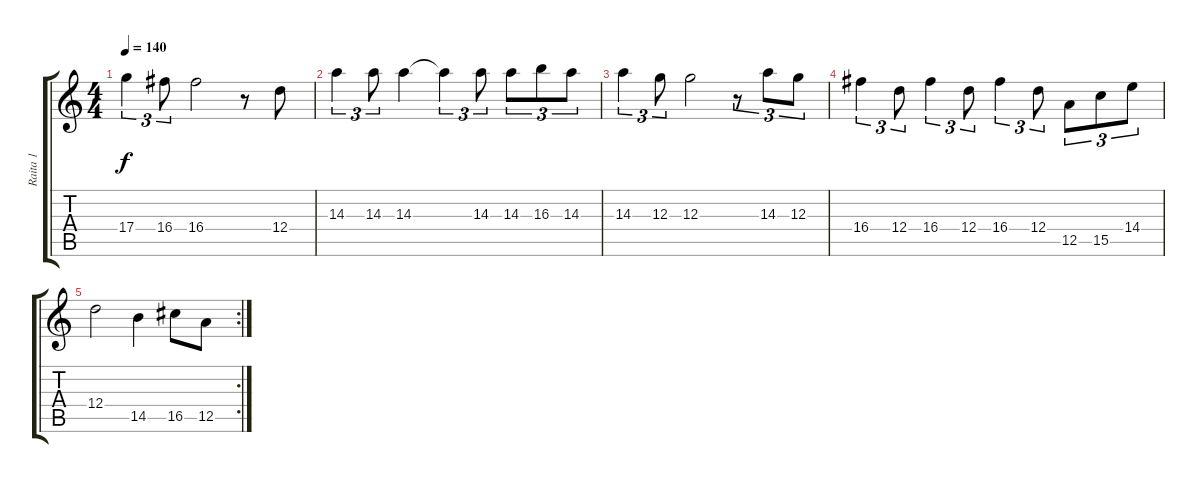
\track ("Raita 1" "Raita 1") {instrument distortionguitar}
\staff {score tabs}
\tuning (E4 B3 G3 D3 A2 E2) {hide}
\ts (4 4)
\tempo 140
\clef g2
\ks c
17.4.4{tu (3 2) dy f} 16.4.8{tu (3 2)} 16.4.2 r.8 12.4.8 |
14.3.4{tu (3 2)} 14.3.8{tu (3 2)} 14.3.4 14.3{t}.4{tu (3 2)} 14.3.8{tu (3 2)} 14.3.8{tu (3 2)} 16.3.8{tu (3 2)} 14.3.8{tu (3 2)} |
14.3.4{tu (3 2)} 12.3.8{tu (3 2)} 12.3.2 r.8{tu (3 2)} 14.3.8{tu (3 2)} 12.3.8{tu (3 2)} |
16.4.4{tu (3 2)} 12.4.8{tu (3 2)} 16.4.4{tu (3 2)} 12.4.8{tu (3 2)} 16.4.4{tu (3 2)} 12.4.8{tu (3 2)} 12.5.8{tu (3 2)} 15.5.8{tu (3 2)} 14.4.8{tu (3 2)} |
\rc 2
12.4.2 14.5.4 16.5.8 12.5.8
